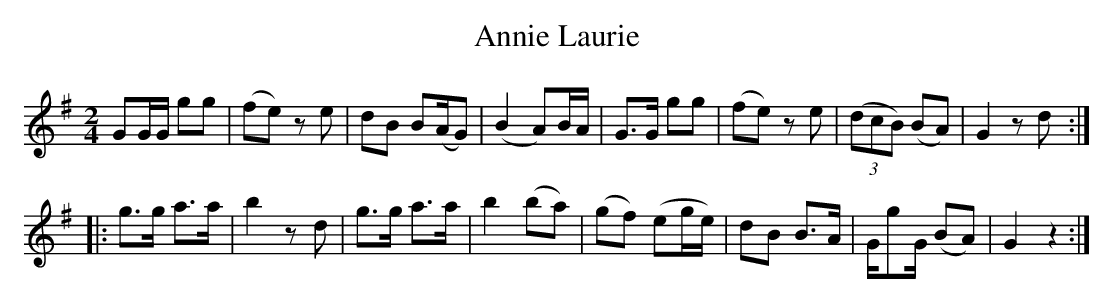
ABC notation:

X:1
T:Annie Laurie
M:2/4
L:1/8
K:G
GG/G/ gg|(fe) ze|dB B(A/G)|(B2 A)B/A/|G>G gg|(fe) ze|((3dcB) (BA)|G2z d:|
|:g>g a>a |b2 zd|g>g a>a|b2 (ba)|(gf) (eg/e/)|dB B>A|G/gG/ (BA)|G2 z2:|
